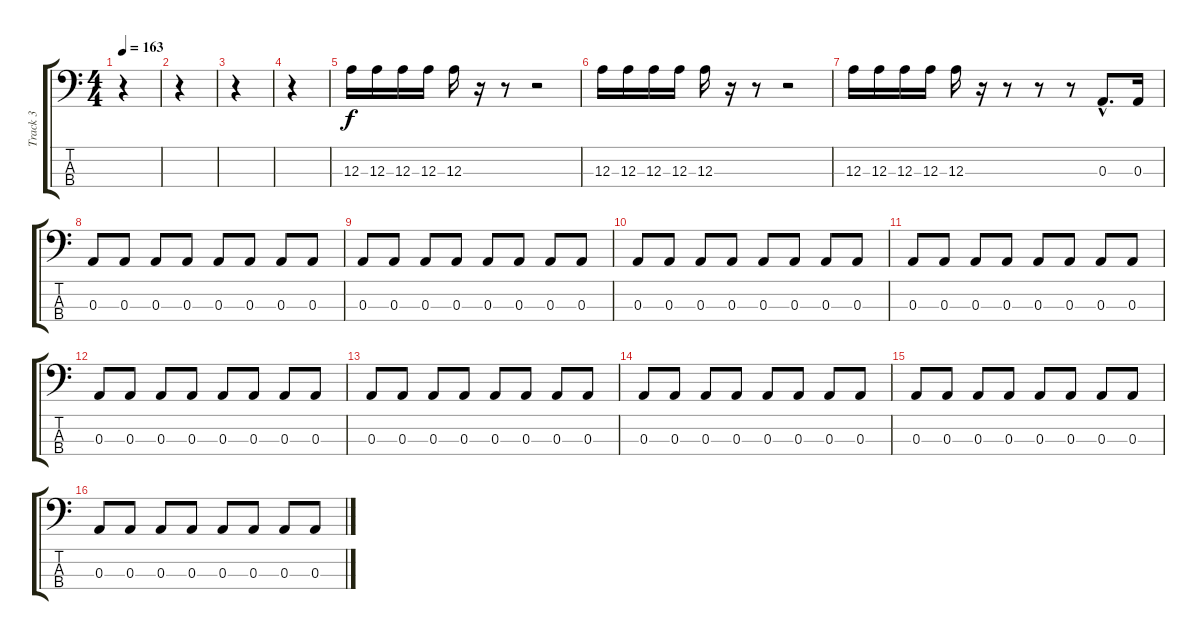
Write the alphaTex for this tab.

\track ("Track 3" "Track 3") {instrument electricbassfinger}
\staff {score tabs}
\tuning (G2 D2 A1 E1) {hide}
\ts (4 4)
\tempo 163
\clef f4
\ks c
r.4{dy f instrument electricbassfinger} |
r.4 |
r.4 |
r.4 |
12.3.16 12.3.16 12.3.16 12.3.16 12.3.16 r.16 r.8 r.2 |
12.3.16 12.3.16 12.3.16 12.3.16 12.3.16 r.16 r.8 r.2 |
12.3.16 12.3.16 12.3.16 12.3.16 12.3.16 r.16 r.8 r.8 r.8 0.3{hac}.8{d} 0.3.16 |
0.3.8 0.3.8 0.3.8 0.3.8 0.3.8 0.3.8 0.3.8 0.3.8 |
0.3.8 0.3.8 0.3.8 0.3.8 0.3.8 0.3.8 0.3.8 0.3.8 |
0.3.8 0.3.8 0.3.8 0.3.8 0.3.8 0.3.8 0.3.8 0.3.8 |
0.3.8 0.3.8 0.3.8 0.3.8 0.3.8 0.3.8 0.3.8 0.3.8 |
0.3.8 0.3.8 0.3.8 0.3.8 0.3.8 0.3.8 0.3.8 0.3.8 |
0.3.8 0.3.8 0.3.8 0.3.8 0.3.8 0.3.8 0.3.8 0.3.8 |
0.3.8 0.3.8 0.3.8 0.3.8 0.3.8 0.3.8 0.3.8 0.3.8 |
0.3.8 0.3.8 0.3.8 0.3.8 0.3.8 0.3.8 0.3.8 0.3.8 |
0.3.8 0.3.8 0.3.8 0.3.8 0.3.8 0.3.8 0.3.8 0.3.8
